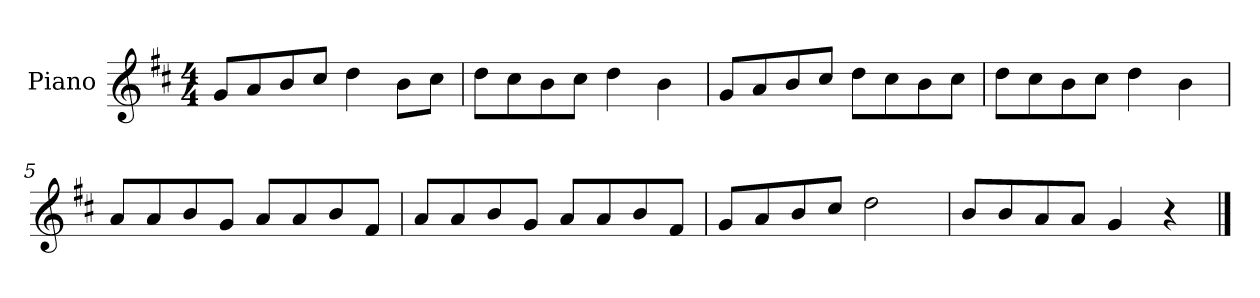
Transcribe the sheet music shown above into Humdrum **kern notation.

**kern
*part1
*staff1
*I"Piano
*I'P-no
*clefG2
*k[f#c#]
*M4/4
*MM90
=1
8g/L
8a/
8b/
8cc#/J
4dd\
8b\L
8cc#\J
=2
8dd\L
8cc#\
8b\
8cc#\J
4dd\
4b\
=3
8g/L
8a/
8b/
8cc#/J
8dd\L
8cc#\
8b\
8cc#\J
=4
8dd\L
8cc#\
8b\
8cc#\J
4dd\
4b\
=5
8a/L
8a/
8b/
8g/J
8a/L
8a/
8b/
8f#/J
!!LO:LB:g=z
=6
8a/L
8a/
8b/
8g/J
8a/L
8a/
8b/
8f#/J
=7
8g/L
8a/
8b/
8cc#/J
2dd\
=8
8b/L
8b/
8a/
8a/J
4g/
4r
==
*-
